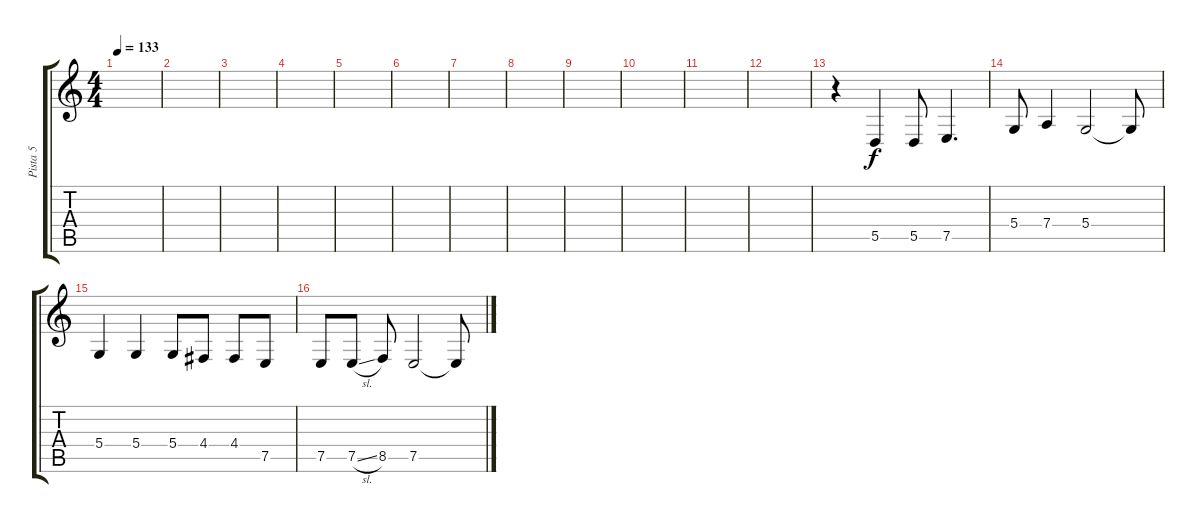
\track ("Pista 5" "Pista 5") {instrument sopranosax}
\staff {score tabs}
\tuning (E4 B3 G3 D3 A2 E2) {hide}
\ts (4 4)
\tempo 133
\clef g2
\ks c
|
|
|
|
|
|
|
|
|
|
|
|
r.4 5.5.4 5.5.8 7.5.4{d} |
5.4.8 7.4.4 5.4.2 5.4{t}.8 |
5.4.4 5.4.4 5.4.8 4.4.8 4.4.8 7.5.8 |
7.5.8 7.5{sl}.8 8.5.8 7.5.2 7.5{t}.8
